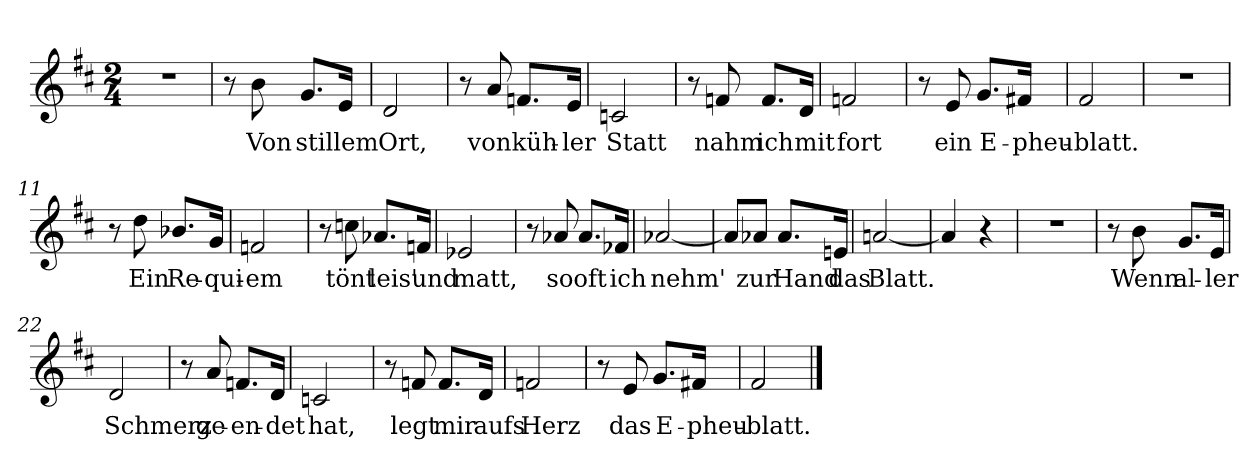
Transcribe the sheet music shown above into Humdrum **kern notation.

**kern	**text
*part1	*part1
*staff1	*staff1
*clefG2	*
*k[f#c#]	*
*M2/4	*
=1	=1
2r	.
=2	=2
8r	.
!	!LO:LY:b
8b\	Von
!	!LO:LY:b
8.g/L	stil
!	!LO:LY:b
16e/Jk	-lem
=3	=3
!	!LO:LY:b
2d/	Ort,
=4	=4
8r	.
!	!LO:LY:b
8a/	von
!	!LO:LY:b
8.fn/L	küh-
!	!LO:LY:b
16e/Jk	-ler
=5	=5
!	!LO:LY:b
2cn/	Statt
=6	=6
8r	.
!	!LO:LY:b
8fn/	nahm
!	!LO:LY:b
8.f/L	ich
!	!LO:LY:b
16d/Jk	mit
=7	=7
!	!LO:LY:b
2fn/	fort
=8	=8
8r	.
!	!LO:LY:b
8e/	ein
!	!LO:LY:b
8.g/L	E-
!	!LO:LY:b
16f#X/Jk	-pheu-
=9	=9
!	!LO:LY:b
2f#/	-blatt.
=10	=10
2r	.
=11	=11
8r	.
!	!LO:LY:b
8dd\	Ein
!	!LO:LY:b
8.b-X/L	Re-
!	!LO:LY:b
16g/Jk	-qui-
!!LO:LB:g=z
=12	=12
!	!LO:LY:b
2fn/	-em
=13	=13
8r	.
!	!LO:LY:b
8ccn\	tönt
!	!LO:LY:b
8.a-X/L	leis'
!	!LO:LY:b
16fn/Jk	und
=14	=14
!	!LO:LY:b
2e-X/	matt,
=15	=15
8r	.
!	!LO:LY:b
8a-X/	so
!	!LO:LY:b
8.a-/L	oft
!	!LO:LY:b
16f-X/Jk	ich
=16	=16
!	!LO:LY:b
[2a-X/	nehm'
=17	=17
8a-/L]	.
!	!LO:LY:b
8a-X/J	zur
!	!LO:LY:b
8.a-/L	Hand
!	!LO:LY:b
16en/Jk	das
=18	=18
!	!LO:LY:b
[2an/	Blatt.
=19	=19
4a/]	.
4r	.
=20	=20
2r	.
=21	=21
8r	.
!	!LO:LY:b
8b\	Wenn
!	!LO:LY:b
8.g/L	al-
!	!LO:LY:b
16e/Jk	-ler
=22	=22
!	!LO:LY:b
2d/	Schmerz
!!LO:LB:g=z
=23	=23
8r	.
!	!LO:LY:b
8a/	ge-
!	!LO:LY:b
8.fn/L	-en-
!	!LO:LY:b
16d/Jk	-det
=24	=24
!	!LO:LY:b
2cn/	hat,
=25	=25
8r	.
!	!LO:LY:b
8fn/	legt
!	!LO:LY:b
8.f/L	mir
!	!LO:LY:b
16d/Jk	aufs
=26	=26
!	!LO:LY:b
2fn/	Herz
=27	=27
8r	.
!	!LO:LY:b
8e/	das
!	!LO:LY:b
8.g/L	E-
!	!LO:LY:b
16f#X/Jk	-pheu-
=28	=28
!	!LO:LY:b
2f#/	-blatt.
==	==
*-	*-
